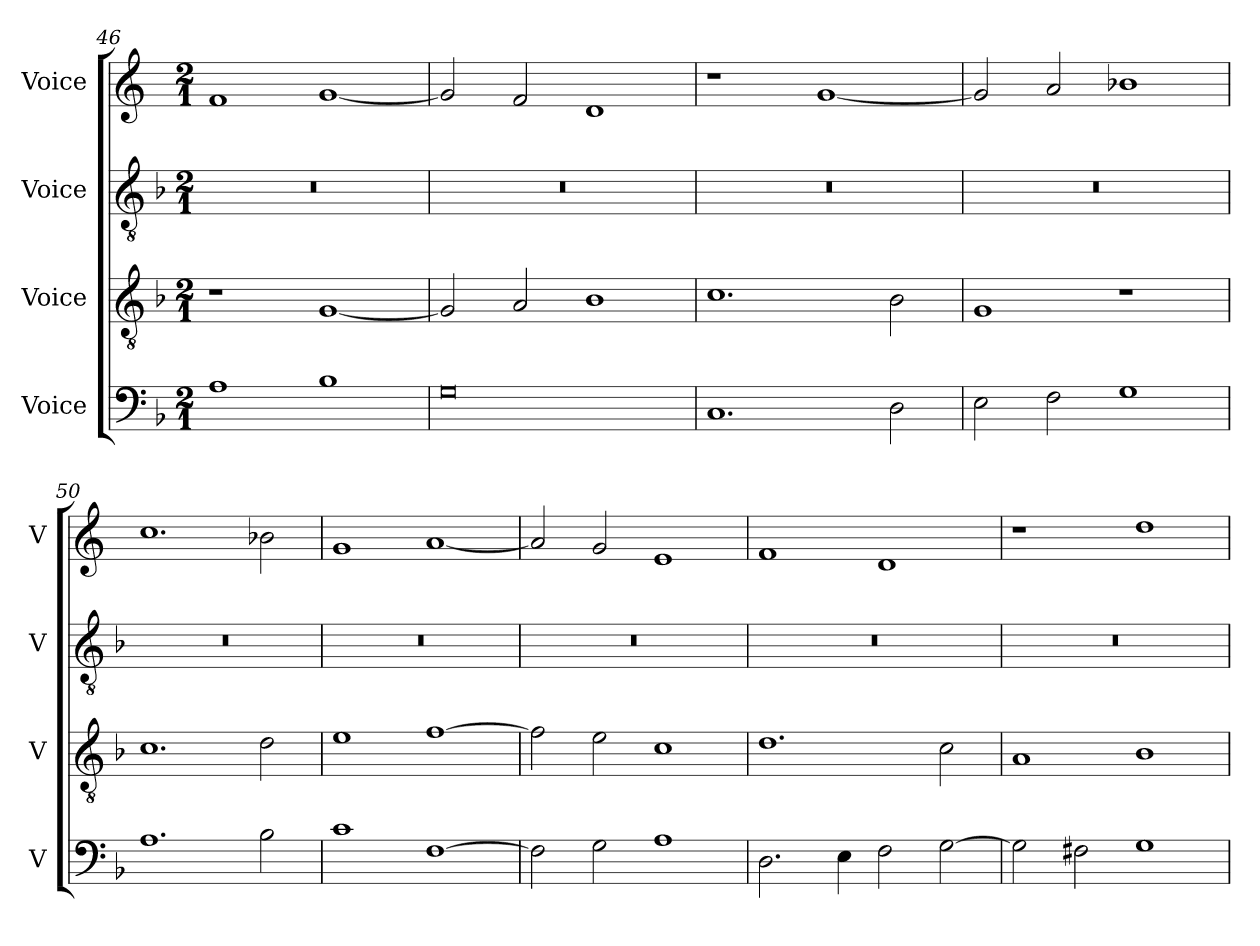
**kern	**kern	**kern	**kern
*part4	*part3	*part2	*part1
*staff4	*staff3	*staff2	*staff1
*I"Voice	*I"Voice	*I"Voice	*I"Voice
*I'V	*I'V	*I'V	*I'V
*clefF4	*clefGv2	*clefGv2	*clefG2
*k[b-]	*k[b-]	*k[b-]	*k[]
*M2/1	*M2/1	*M2/1	*M2/1
=46	=46	=46	=46
1A	1r	0r	1f
1B-	[1G	.	[1g
=47	=47	=47	=47
0G	2G/]	0r	2g/]
.	2A/	.	2f/
.	1B-	.	1d
=48	=48	=48	=48
1.C	1.c	0r	1r
.	.	.	[1g
2D\	2B-\	.	.
=49	=49	=49	=49
2E\	1G	0r	2g/]
2F\	.	.	2a/
1G	1r	.	1b-X
=50	=50	=50	=50
1.A	1.c	0r	1.cc
2B-\	2d\	.	2b-X\
=51	=51	=51	=51
1c	1e	0r	1g
[1F	[1f	.	[1a
=52	=52	=52	=52
2F\]	2f\]	0r	2a/]
2G\	2e\	.	2g/
1A	1c	.	1e
!!LO:PB:g=z
=53	=53	=53	=53
2.D\	1.d	0r	1f
4E\	.	.	.
2F\	.	.	1d
[2G\	2c\	.	.
=54	=54	=54	=54
2G\]	1A	0r	1r
2F#X\	.	.	.
1G	1B-	.	1dd
=	=	=	=
*-	*-	*-	*-
